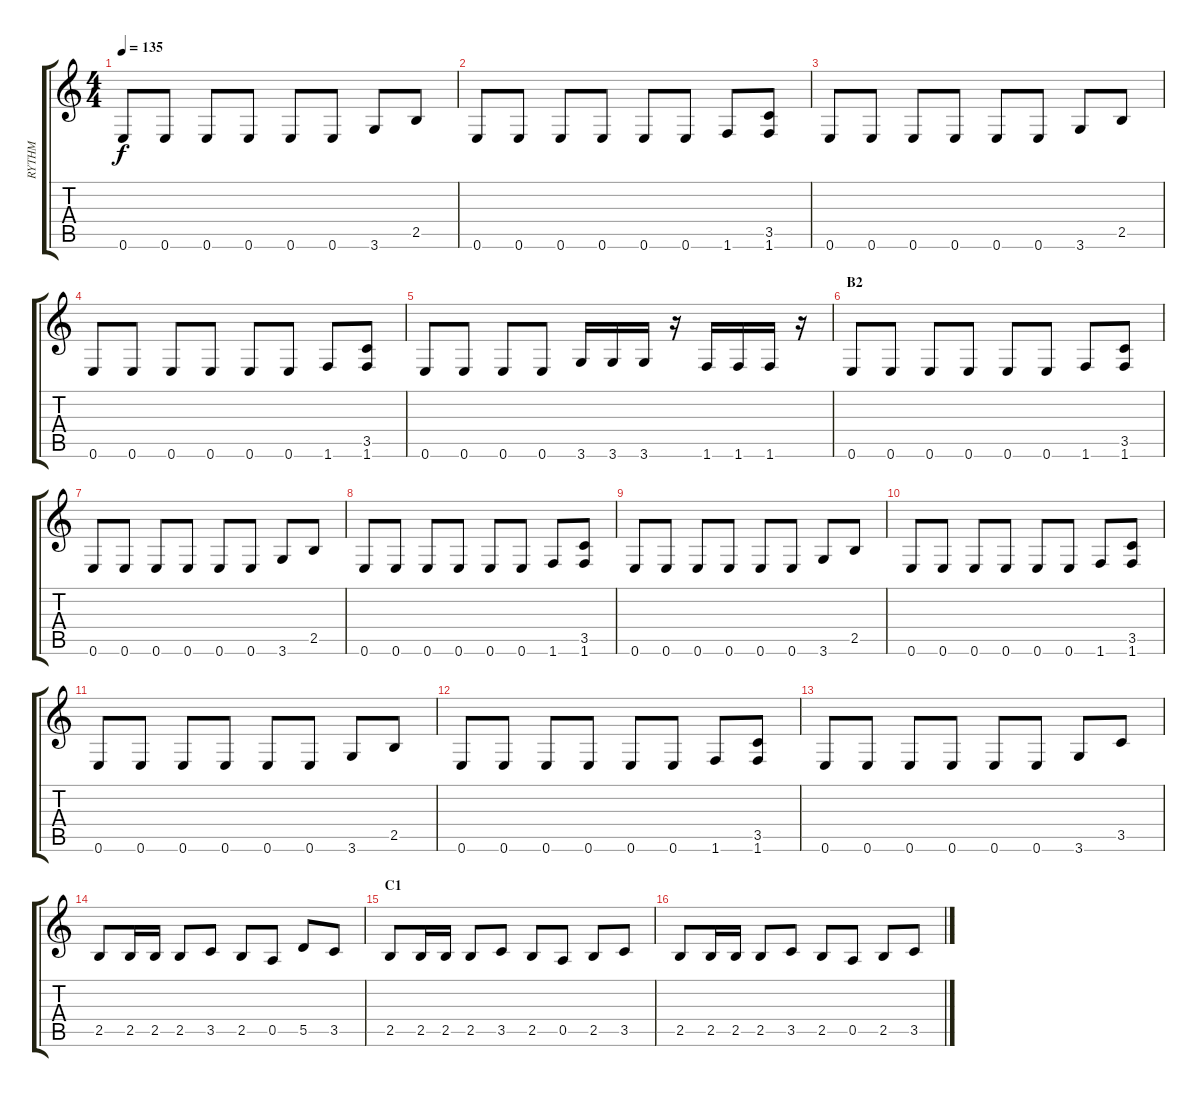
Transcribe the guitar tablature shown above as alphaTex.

\track ("RYTHM" "RYTHM") {instrument distortionguitar}
\staff {score tabs}
\tuning (E4 B3 G3 D3 A2 E2) {hide}
\ts (4 4)
\tempo 135
\clef g2
\ks c
0.6.8{dy f} 0.6.8 0.6.8 0.6.8 0.6.8 0.6.8 3.6.8 2.5.8 |
0.6.8 0.6.8 0.6.8 0.6.8 0.6.8 0.6.8 1.6.8 (3.5 1.6).8 |
0.6.8 0.6.8 0.6.8 0.6.8 0.6.8 0.6.8 3.6.8 2.5.8 |
0.6.8 0.6.8 0.6.8 0.6.8 0.6.8 0.6.8 1.6.8 (3.5 1.6).8 |
0.6.8 0.6.8 0.6.8 0.6.8 3.6.16 3.6.16 3.6.16 r.16 1.6.16 1.6.16 1.6.16 r.16 |
\section ("" "B2")
0.6.8 0.6.8 0.6.8 0.6.8 0.6.8 0.6.8 1.6.8 (3.5 1.6).8 |
0.6.8 0.6.8 0.6.8 0.6.8 0.6.8 0.6.8 3.6.8 2.5.8 |
0.6.8 0.6.8 0.6.8 0.6.8 0.6.8 0.6.8 1.6.8 (3.5 1.6).8 |
0.6.8 0.6.8 0.6.8 0.6.8 0.6.8 0.6.8 3.6.8 2.5.8 |
0.6.8 0.6.8 0.6.8 0.6.8 0.6.8 0.6.8 1.6.8 (3.5 1.6).8 |
0.6.8 0.6.8 0.6.8 0.6.8 0.6.8 0.6.8 3.6.8 2.5.8 |
0.6.8 0.6.8 0.6.8 0.6.8 0.6.8 0.6.8 1.6.8 (3.5 1.6).8 |
0.6.8 0.6.8 0.6.8 0.6.8 0.6.8 0.6.8 3.6.8 3.5.8 |
2.5.8 2.5.16 2.5.16 2.5.8 3.5.8 2.5.8 0.5.8 5.5.8 3.5.8 |
\section ("" "C1")
2.5.8 2.5.16 2.5.16 2.5.8 3.5.8 2.5.8 0.5.8 2.5.8 3.5.8 |
2.5.8 2.5.16 2.5.16 2.5.8 3.5.8 2.5.8 0.5.8 2.5.8 3.5.8
